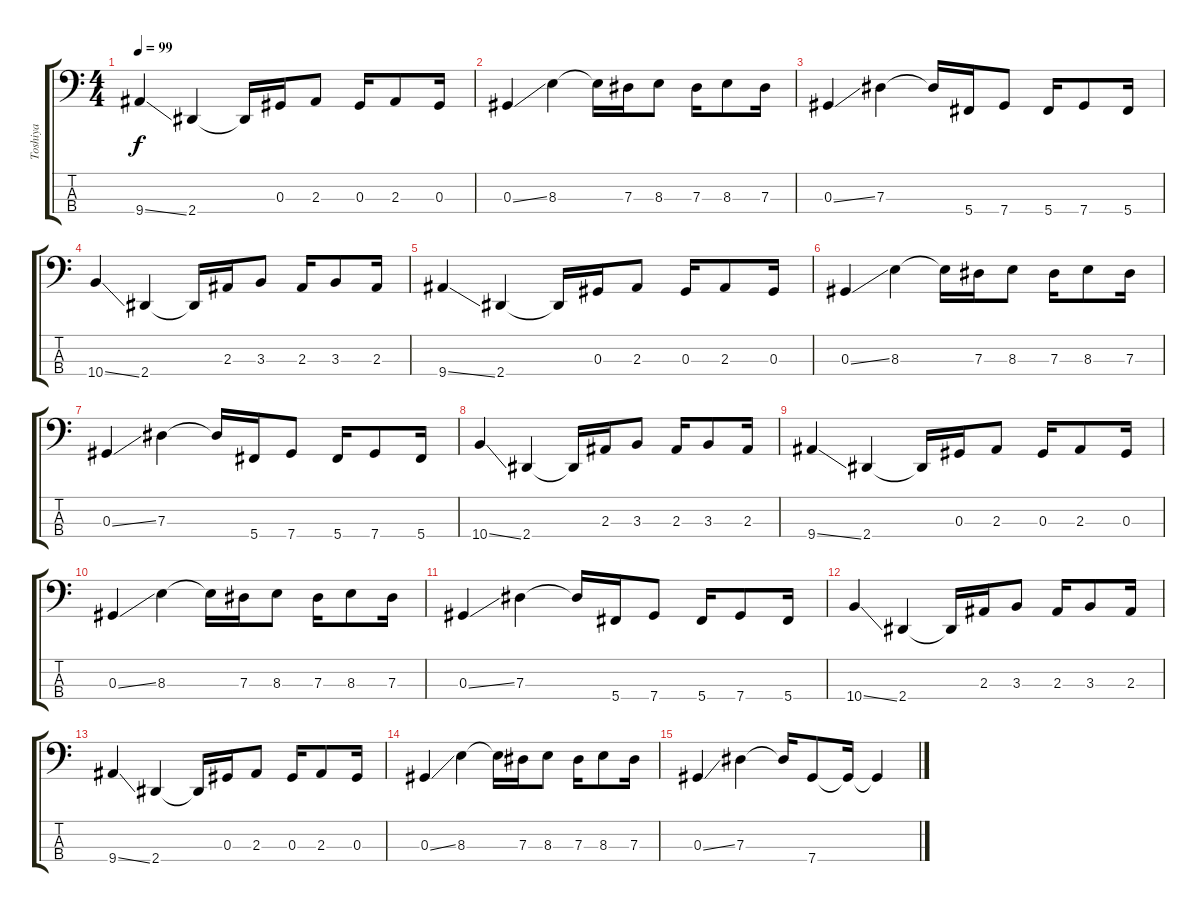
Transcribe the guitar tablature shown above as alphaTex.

\track ("Toshiya" "Toshiya") {instrument electricbasspick}
\staff {score tabs}
\tuning (Gb2 Db2 Ab1 Db1) {hide}
\ts (4 4)
\tempo 99
\clef f4
\ks c
9.4{ss}.4{dy f} 2.4.4 2.4{t}.16 0.3.16 2.3.8 0.3.16 2.3.8 0.3.16 |
0.3{ss}.4 8.3.4 8.3{t}.16 7.3.16 8.3.8 7.3.16 8.3.8 7.3.16 |
0.3{ss}.4 7.3.4 7.3{t}.16 5.4.16 7.4.8 5.4.16 7.4.8 5.4.16 |
10.4{ss}.4 2.4.4 2.4{t}.16 2.3.16 3.3.8 2.3.16 3.3.8 2.3.16 |
9.4{ss}.4 2.4.4 2.4{t}.16 0.3.16 2.3.8 0.3.16 2.3.8 0.3.16 |
0.3{ss}.4 8.3.4 8.3{t}.16 7.3.16 8.3.8 7.3.16 8.3.8 7.3.16 |
0.3{ss}.4 7.3.4 7.3{t}.16 5.4.16 7.4.8 5.4.16 7.4.8 5.4.16 |
10.4{ss}.4 2.4.4 2.4{t}.16 2.3.16 3.3.8 2.3.16 3.3.8 2.3.16 |
9.4{ss}.4 2.4.4 2.4{t}.16 0.3.16 2.3.8 0.3.16 2.3.8 0.3.16 |
0.3{ss}.4 8.3.4 8.3{t}.16 7.3.16 8.3.8 7.3.16 8.3.8 7.3.16 |
0.3{ss}.4 7.3.4 7.3{t}.16 5.4.16 7.4.8 5.4.16 7.4.8 5.4.16 |
10.4{ss}.4 2.4.4 2.4{t}.16 2.3.16 3.3.8 2.3.16 3.3.8 2.3.16 |
9.4{ss}.4 2.4.4 2.4{t}.16 0.3.16 2.3.8 0.3.16 2.3.8 0.3.16 |
0.3{ss}.4 8.3.4 8.3{t}.16 7.3.16 8.3.8 7.3.16 8.3.8 7.3.16 |
0.3{ss}.4 7.3.4 7.3{t}.16 7.4.8 7.4{t}.16 7.4{t}.4
